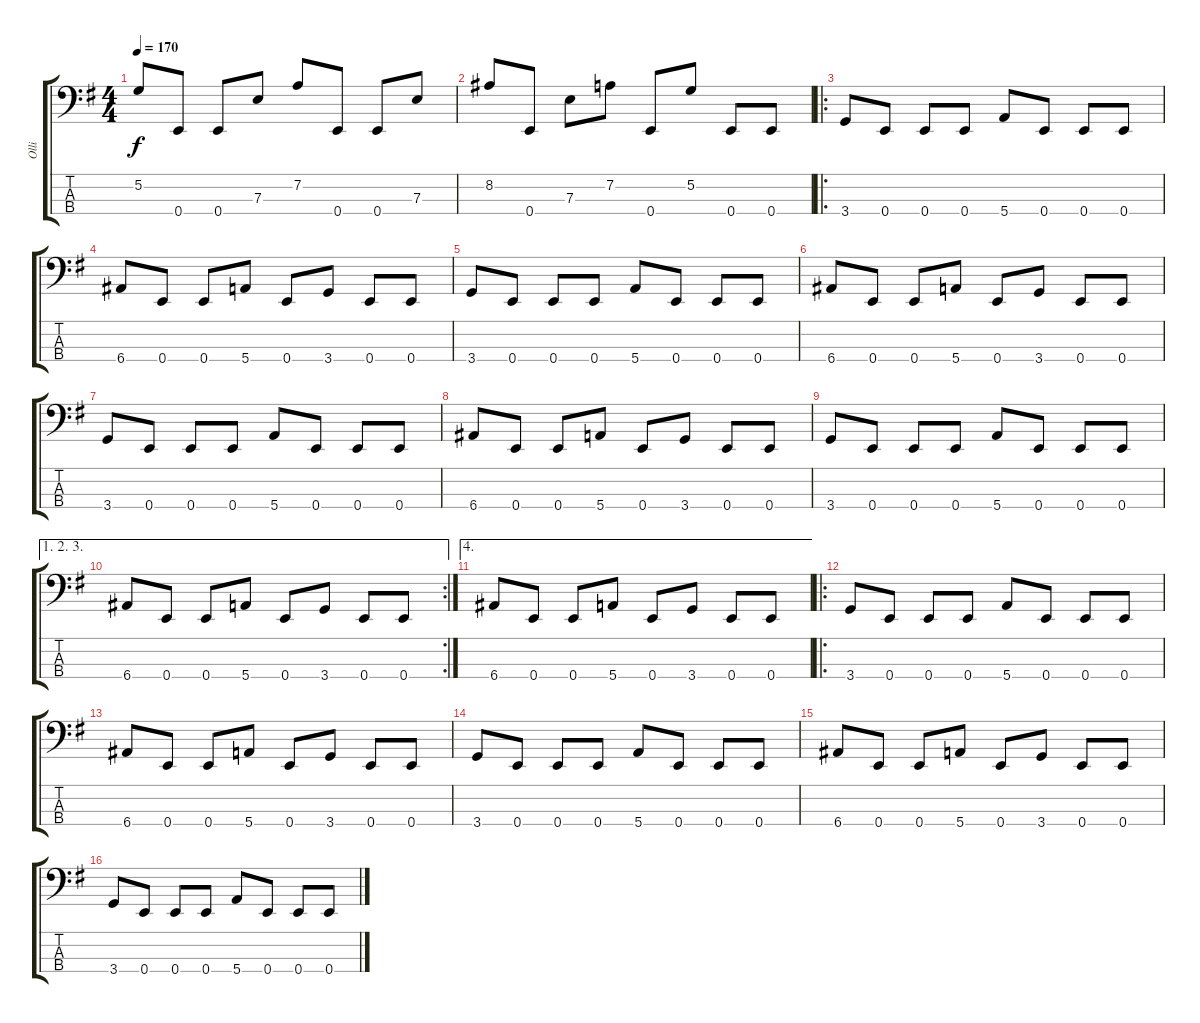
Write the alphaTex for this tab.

\track ("Olli" "Olli") {instrument electricbassfinger}
\staff {score tabs}
\tuning (G2 D2 A1 E1) {hide}
\ts (4 4)
\tempo 170
\clef f4
\ks g
5.2.8{dy f} 0.4.8 0.4.8 7.3.8 7.2.8 0.4.8 0.4.8 7.3.8 |
8.2.8 0.4.8 7.3.8 7.2.8 0.4.8 5.2.8 0.4.8 0.4.8 |
\ro
3.4.8 0.4.8 0.4.8 0.4.8 5.4.8 0.4.8 0.4.8 0.4.8 |
6.4.8 0.4.8 0.4.8 5.4.8 0.4.8 3.4.8 0.4.8 0.4.8 |
3.4.8 0.4.8 0.4.8 0.4.8 5.4.8 0.4.8 0.4.8 0.4.8 |
6.4.8 0.4.8 0.4.8 5.4.8 0.4.8 3.4.8 0.4.8 0.4.8 |
3.4.8 0.4.8 0.4.8 0.4.8 5.4.8 0.4.8 0.4.8 0.4.8 |
6.4.8 0.4.8 0.4.8 5.4.8 0.4.8 3.4.8 0.4.8 0.4.8 |
3.4.8 0.4.8 0.4.8 0.4.8 5.4.8 0.4.8 0.4.8 0.4.8 |
\ae (1 2 3)
\rc 2
6.4.8 0.4.8 0.4.8 5.4.8 0.4.8 3.4.8 0.4.8 0.4.8 |
\ae 4
6.4.8 0.4.8 0.4.8 5.4.8 0.4.8 3.4.8 0.4.8 0.4.8 |
\ro
3.4.8 0.4.8 0.4.8 0.4.8 5.4.8 0.4.8 0.4.8 0.4.8 |
6.4.8 0.4.8 0.4.8 5.4.8 0.4.8 3.4.8 0.4.8 0.4.8 |
3.4.8 0.4.8 0.4.8 0.4.8 5.4.8 0.4.8 0.4.8 0.4.8 |
6.4.8 0.4.8 0.4.8 5.4.8 0.4.8 3.4.8 0.4.8 0.4.8 |
3.4.8 0.4.8 0.4.8 0.4.8 5.4.8 0.4.8 0.4.8 0.4.8
